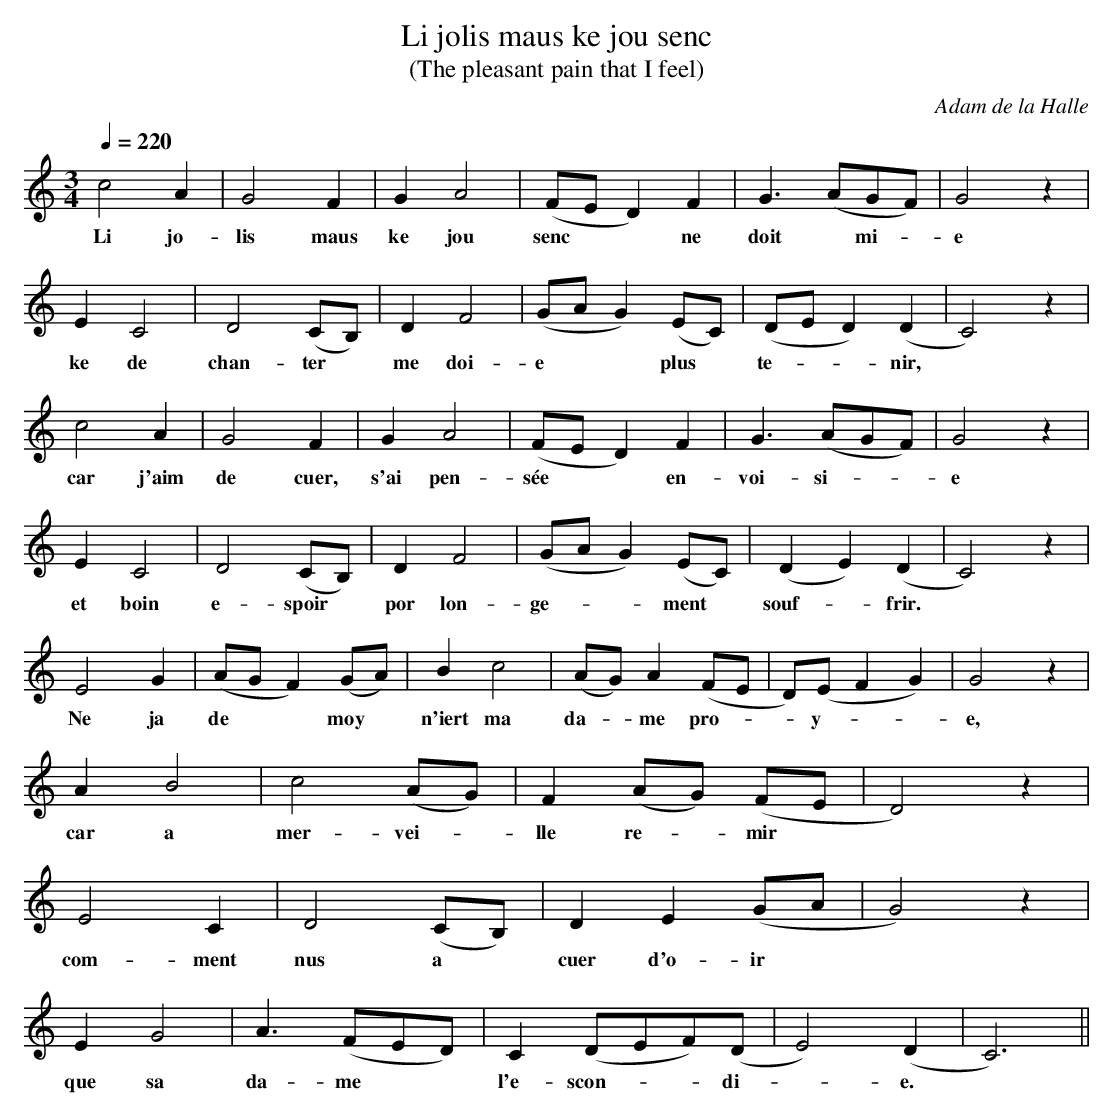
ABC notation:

X:1
T:Li jolis maus ke jou senc
T:(The pleasant pain that I feel)
C:Adam de la Halle
%%score 1
M:3/4
L:1/4
Q:220
K:C
V:1
c2 A | G2 F  | G   A2 | (F/E/D) F      | G3/(A/G/F/) | G2 z |
w: Li jo- lis maus ke jou    senc** ne       doit*  mi-* e
E C2 | D2   (C/B,/) | D F2   | (G/A/G) (E/C/) | (D/E/D) (D   | C2) z |
w: ke de  chan- ter*     me doi-    e**     plus*    te-**  nir,*
c2 A |    G2 F  |   G A2   | (F/E/D) F      | G3/(A/G/F/) | G2 z |
w: car j'aim de cuer, s'ai pen-  s\'ee**  en-       voi- si-** e
E C2 | D2 (C/B,/) | D F2   | (G/A/G) (E/C/) | (DE) (D      | C2) z |
w: et boin e- spoir* por lon-    ge-**   ment*   souf-*  frir.*
E2 G | (A/G/F) (G/A/) | B c2   | (A/G/) A  (F/E/ | D/)(E/ FG) | G2 z |
w: Ne ja   de** moy*     n'iert ma   da-*  me pro-**       y-** e,
A B2 | c2 (A/G/)    | F (A/G/) (F/E/ | D2) z |
w: car a   mer- vei-*     lle re-* mir**
E2 C   | D2 (C/B,/) | D    E   (G/A/ | G2) z |
w: com- ment nus   a*     cuer d'o- ir**
E G2 | A3/ (F/E/D/) | C (D/E/F/)(D/ | E2) (D | C3) ||
w: que sa    da- me**     l'e- scon-** di-* e.*
V:2
+ppp+ [C,G,cg]129
V:3 clef=perc
|: |1-42 +p+ [AC]C/C/C :| [AC]3
